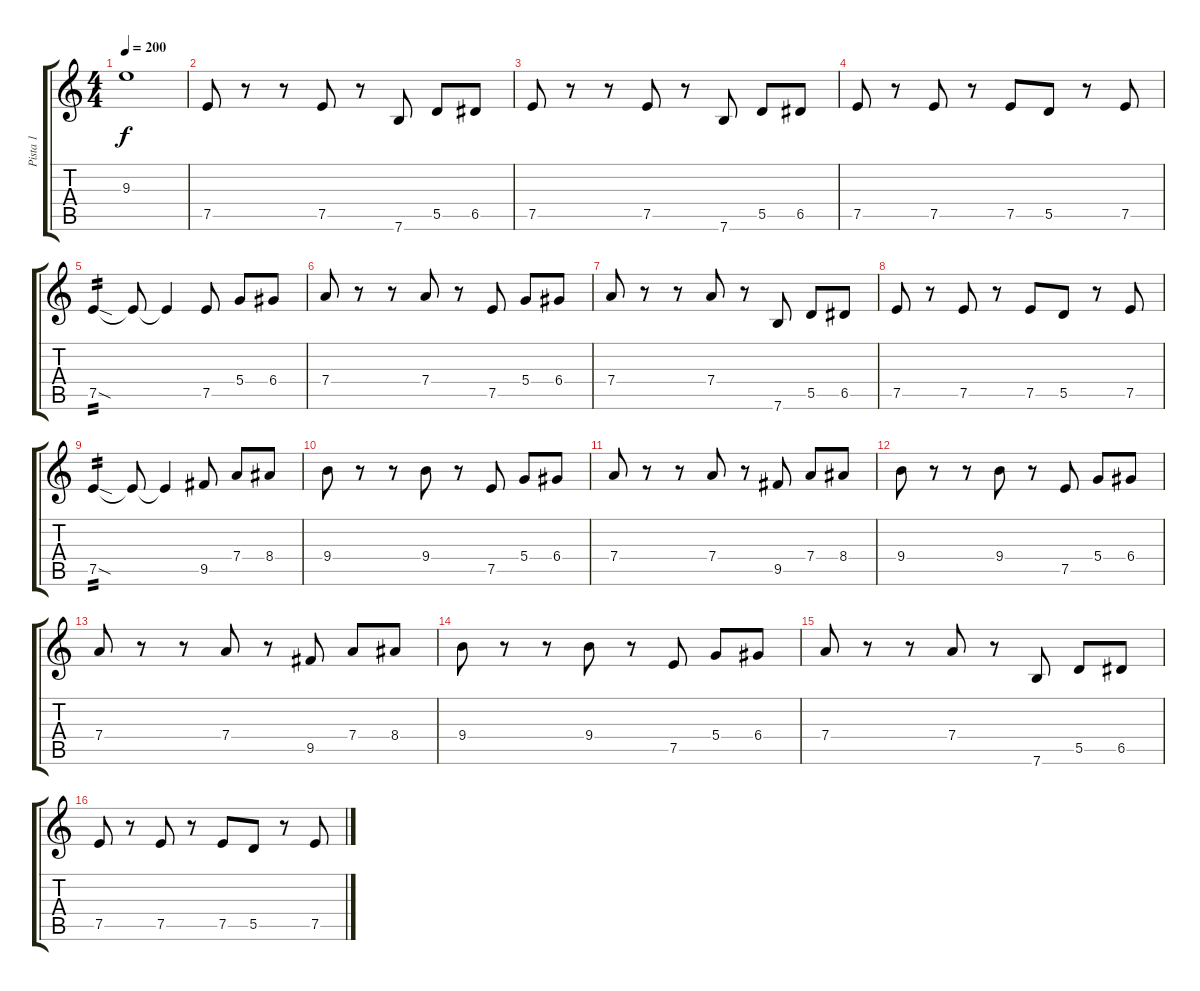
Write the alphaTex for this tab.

\track ("Pista 1" "Pista 1") {instrument electricguitarclean}
\staff {score tabs}
\tuning (E4 B3 G3 D3 A2 E2) {hide}
\ts (4 4)
\tempo 200
\clef g2
\ks c
9.3{t}.1{dy f} |
7.5.8{instrument electricguitarclean} r.8 r.8 7.5.8 r.8 7.6.8 5.5.8 6.5.8 |
7.5.8 r.8 r.8 7.5.8 r.8 7.6.8 5.5.8 6.5.8 |
7.5.8 r.8 7.5.8 r.8 7.5.8 5.5.8 r.8 7.5.8 |
7.5{sod}.4{tp 2} 7.5{t}.8 7.5{t}.4 7.5.8 5.4.8 6.4.8 |
7.4.8 r.8 r.8 7.4.8 r.8 7.5.8 5.4.8 6.4.8 |
7.4.8 r.8 r.8 7.4.8 r.8 7.6.8 5.5.8 6.5.8 |
7.5.8 r.8 7.5.8 r.8 7.5.8 5.5.8 r.8 7.5.8 |
7.5{sod}.4{tp 2} 7.5{t}.8 7.5{t}.4 9.5.8 7.4.8 8.4.8 |
9.4.8 r.8 r.8 9.4.8 r.8 7.5.8 5.4.8 6.4.8 |
7.4.8 r.8 r.8 7.4.8 r.8 9.5.8 7.4.8 8.4.8 |
9.4.8 r.8 r.8 9.4.8 r.8 7.5.8 5.4.8 6.4.8 |
7.4.8 r.8 r.8 7.4.8 r.8 9.5.8 7.4.8 8.4.8 |
9.4.8 r.8 r.8 9.4.8 r.8 7.5.8 5.4.8 6.4.8 |
7.4.8 r.8 r.8 7.4.8 r.8 7.6.8 5.5.8 6.5.8 |
7.5.8 r.8 7.5.8 r.8 7.5.8 5.5.8 r.8 7.5.8
